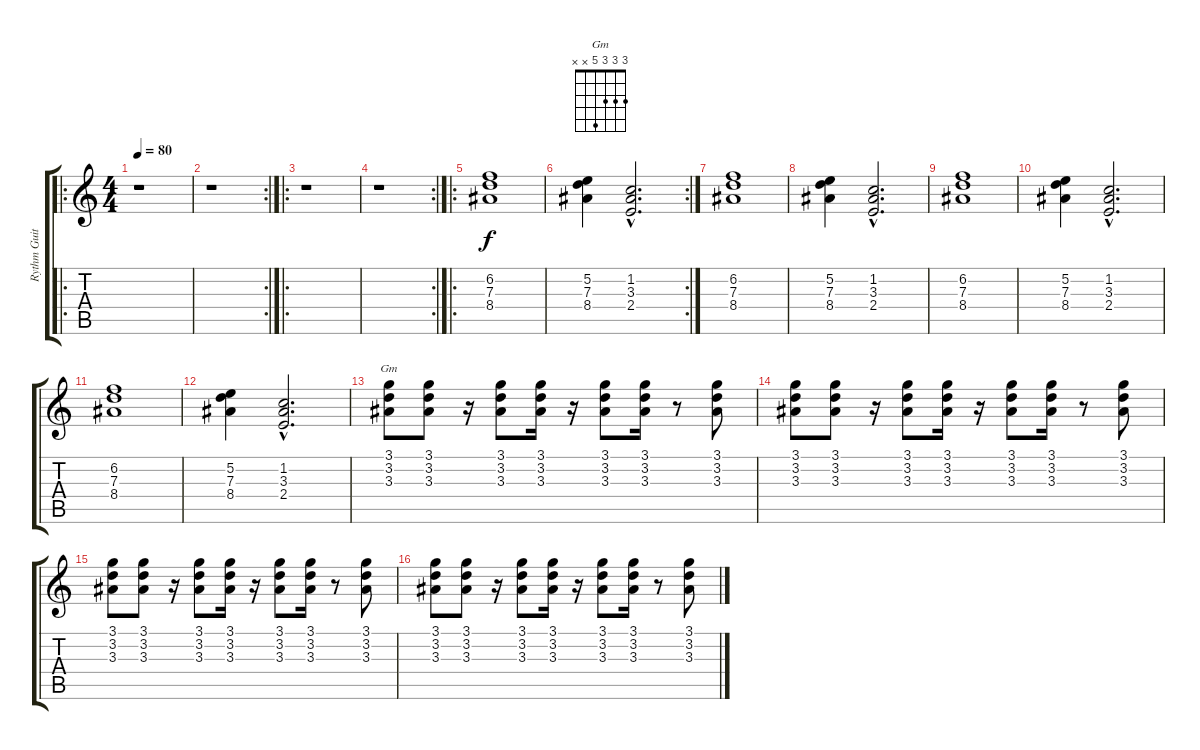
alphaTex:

\track ("Rythm Guitar" "Rythm Guit") {instrument acousticguitarnylon}
\staff {score tabs}
\tuning (E4 B3 G3 D3 A2 E2) {hide}
\chord ("Gm" 3 3 3 5 x x)
\ro
\ts (4 4)
\tempo 80
\clef g2
\ks c
r.1{dy f instrument acousticguitarnylon} |
\rc 2
r.1 |
\ro
r.1 |
\rc 2
r.1 |
\ro
(6.2 7.3 8.4).1 |
\rc 2
(5.2 7.3 8.4).4 (1.2{hac} 3.3{hac} 2.4{hac}).2{d} |
(6.2 7.3 8.4).1 |
(5.2 7.3 8.4).4 (1.2{hac} 3.3{hac} 2.4{hac}).2{d} |
(6.2 7.3 8.4).1 |
(5.2 7.3 8.4).4 (1.2{hac} 3.3{hac} 2.4{hac}).2{d} |
(6.2 7.3 8.4).1 |
(5.2 7.3 8.4).4 (1.2{hac} 3.3{hac} 2.4{hac}).2{d} |
(3.1 3.2 3.3).8{ch "Gm"} (3.1 3.2 3.3).8 r.16 (3.1 3.2 3.3).8 (3.1 3.2 3.3).16 r.16 (3.1 3.2 3.3).8 (3.1 3.2 3.3).16 r.8 (3.1 3.2 3.3).8 |
(3.1 3.2 3.3).8 (3.1 3.2 3.3).8 r.16 (3.1 3.2 3.3).8 (3.1 3.2 3.3).16 r.16 (3.1 3.2 3.3).8 (3.1 3.2 3.3).16 r.8 (3.1 3.2 3.3).8 |
(3.1 3.2 3.3).8 (3.1 3.2 3.3).8 r.16 (3.1 3.2 3.3).8 (3.1 3.2 3.3).16 r.16 (3.1 3.2 3.3).8 (3.1 3.2 3.3).16 r.8 (3.1 3.2 3.3).8 |
(3.1 3.2 3.3).8 (3.1 3.2 3.3).8 r.16 (3.1 3.2 3.3).8 (3.1 3.2 3.3).16 r.16 (3.1 3.2 3.3).8 (3.1 3.2 3.3).16 r.8 (3.1 3.2 3.3).8
